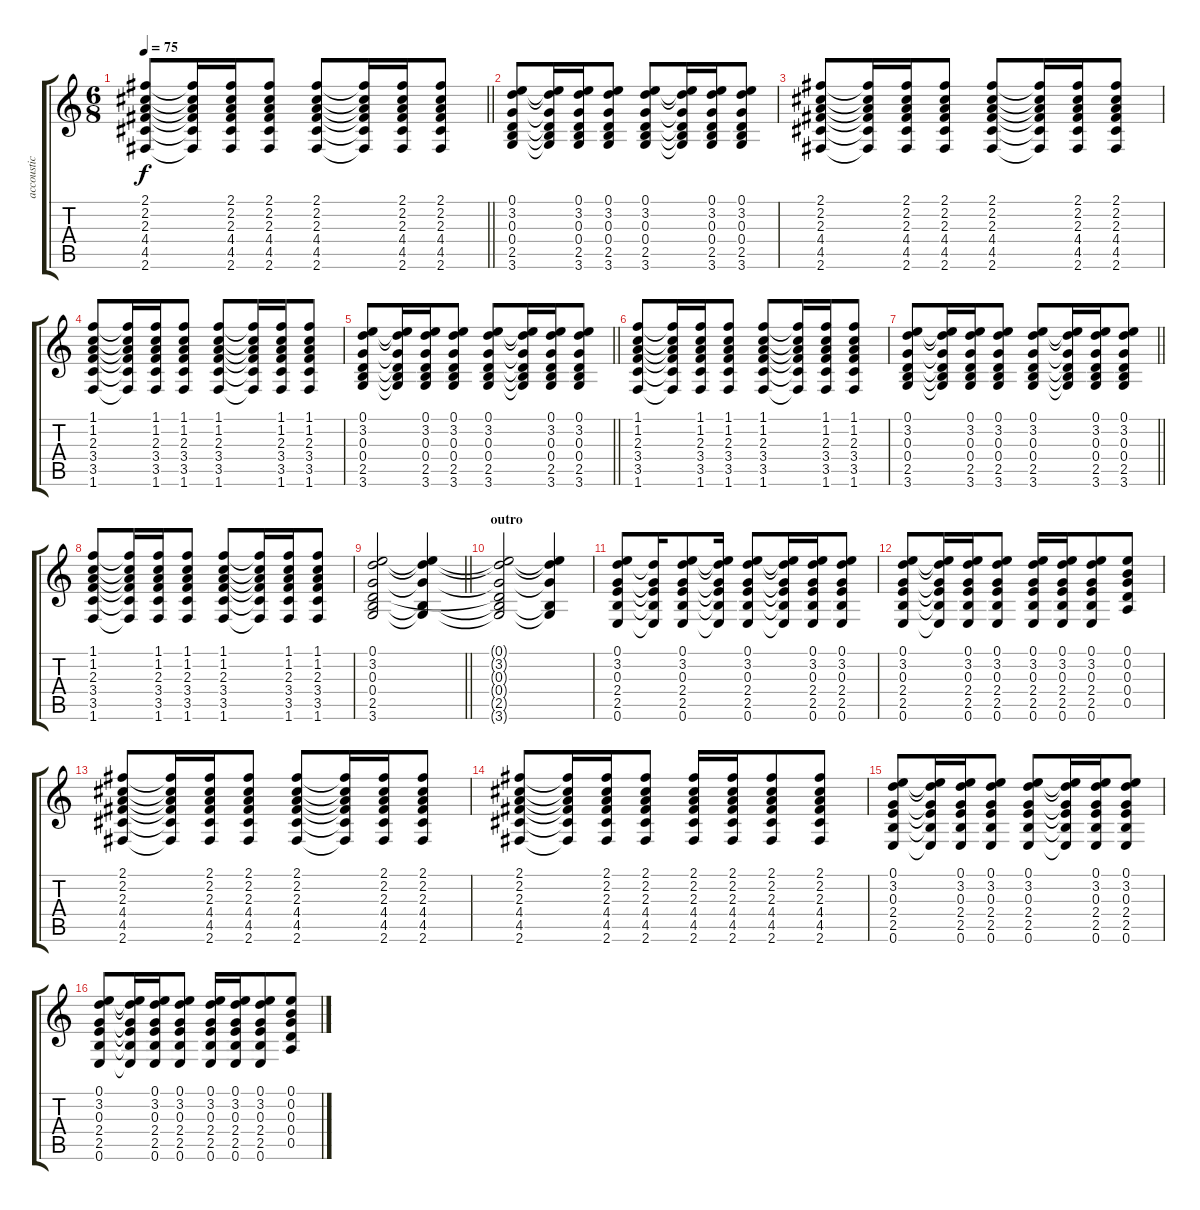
\track ("accoustic guitar " "accoustic ") {instrument acousticguitarnylon}
\staff {score tabs}
\tuning (E4 B3 G3 D3 A2 E2) {hide}
\ts (6 8)
\tempo 75
\clef g2
\barLineRight lightlight
\ks c
(2.1 2.2 2.3 4.4 4.5 2.6).8{dy f} (2.1{t} 2.2{t} 2.3{t} 4.4{t} 4.5{t} 2.6{t}).16 (2.1 2.2 2.3 4.4 4.5 2.6).16 (2.1 2.2 2.3 4.4 4.5 2.6).8 (2.1 2.2 2.3 4.4 4.5 2.6).8 (2.1{t} 2.2{t} 2.3{t} 4.4{t} 4.5{t} 2.6{t}).16 (2.1 2.2 2.3 4.4 4.5 2.6).16 (2.1 2.2 2.3 4.4 4.5 2.6).8 |
(0.1 3.2 0.3 0.4 2.5 3.6).8 (0.1{t} 3.2{t} 0.3{t} 0.4{t} 2.5{t} 3.6{t}).16 (0.1 3.2 0.3 0.4 2.5 3.6).16 (0.1 3.2 0.3 0.4 2.5 3.6).8 (0.1 3.2 0.3 0.4 2.5 3.6).8 (0.1{t} 3.2{t} 0.3{t} 0.4{t} 2.5{t} 3.6{t}).16 (0.1 3.2 0.3 0.4 2.5 3.6).16 (0.1 3.2 0.3 0.4 2.5 3.6).8 |
(2.1 2.2 2.3 4.4 4.5 2.6).8 (2.1{t} 2.2{t} 2.3{t} 4.4{t} 4.5{t} 2.6{t}).16 (2.1 2.2 2.3 4.4 4.5 2.6).16 (2.1 2.2 2.3 4.4 4.5 2.6).8 (2.1 2.2 2.3 4.4 4.5 2.6).8 (2.1{t} 2.2{t} 2.3{t} 4.4{t} 4.5{t} 2.6{t}).16 (2.1 2.2 2.3 4.4 4.5 2.6).16 (2.1 2.2 2.3 4.4 4.5 2.6).8 |
(1.1 1.2 2.3 3.4 3.5 1.6).8 (1.1{t} 1.2{t} 2.3{t} 3.4{t} 3.5{t} 1.6{t}).16 (1.1 1.2 2.3 3.4 3.5 1.6).16 (1.1 1.2 2.3 3.4 3.5 1.6).8 (1.1 1.2 2.3 3.4 3.5 1.6).8 (1.1{t} 1.2{t} 2.3{t} 3.4{t} 3.5{t} 1.6{t}).16 (1.1 1.2 2.3 3.4 3.5 1.6).16 (1.1 1.2 2.3 3.4 3.5 1.6).8 |
\barLineRight lightlight
(0.1 3.2 0.3 0.4 2.5 3.6).8 (0.1{t} 3.2{t} 0.3{t} 0.4{t} 2.5{t} 3.6{t}).16 (0.1 3.2 0.3 0.4 2.5 3.6).16 (0.1 3.2 0.3 0.4 2.5 3.6).8 (0.1 3.2 0.3 0.4 2.5 3.6).8 (0.1{t} 3.2{t} 0.3{t} 0.4{t} 2.5{t} 3.6{t}).16 (0.1 3.2 0.3 0.4 2.5 3.6).16 (0.1 3.2 0.3 0.4 2.5 3.6).8 |
(1.1 1.2 2.3 3.4 3.5 1.6).8 (1.1{t} 1.2{t} 2.3{t} 3.4{t} 3.5{t} 1.6{t}).16 (1.1 1.2 2.3 3.4 3.5 1.6).16 (1.1 1.2 2.3 3.4 3.5 1.6).8 (1.1 1.2 2.3 3.4 3.5 1.6).8 (1.1{t} 1.2{t} 2.3{t} 3.4{t} 3.5{t} 1.6{t}).16 (1.1 1.2 2.3 3.4 3.5 1.6).16 (1.1 1.2 2.3 3.4 3.5 1.6).8 |
\barLineRight lightlight
(0.1 3.2 0.3 0.4 2.5 3.6).8 (0.1{t} 3.2{t} 0.3{t} 0.4{t} 2.5{t} 3.6{t}).16 (0.1 3.2 0.3 0.4 2.5 3.6).16 (0.1 3.2 0.3 0.4 2.5 3.6).8 (0.1 3.2 0.3 0.4 2.5 3.6).8 (0.1{t} 3.2{t} 0.3{t} 0.4{t} 2.5{t} 3.6{t}).16 (0.1 3.2 0.3 0.4 2.5 3.6).16 (0.1 3.2 0.3 0.4 2.5 3.6).8 |
(1.1 1.2 2.3 3.4 3.5 1.6).8 (1.1{t} 1.2{t} 2.3{t} 3.4{t} 3.5{t} 1.6{t}).16 (1.1 1.2 2.3 3.4 3.5 1.6).16 (1.1 1.2 2.3 3.4 3.5 1.6).8 (1.1 1.2 2.3 3.4 3.5 1.6).8 (1.1{t} 1.2{t} 2.3{t} 3.4{t} 3.5{t} 1.6{t}).16 (1.1 1.2 2.3 3.4 3.5 1.6).16 (1.1 1.2 2.3 3.4 3.5 1.6).8 |
\barLineRight lightlight
(0.1 3.2 0.3 0.4 2.5 3.6).2 (0.1{t} 3.2{t} 0.3{t} 2.5{t} 3.6{t}).4 |
\section ("" "outro")
(0.1{t} 3.2{t} 0.3{t} 0.4{t} 2.5{t} 3.6{t}).2 (0.1{t} 3.2{t} 0.3{t} 2.5{t} 3.6{t}).4 |
(0.1 3.2 0.3 2.4 2.5 0.6).8 (3.2{t} 0.3{t} 2.4{t} 2.5{t} 0.6{t}).16 (0.1 3.2 0.3 2.4 2.5 0.6).8 (0.1{t} 3.2{t} 0.3{t} 2.4{t} 2.5{t} 0.6{t}).16 (0.1 3.2 0.3 2.4 2.5 0.6).8 (0.1{t} 3.2{t} 0.3{t} 2.4{t} 2.5{t} 0.6{t}).16 (0.1 3.2 0.3 2.4 2.5 0.6).16 (0.1 3.2 0.3 2.4 2.5 0.6).8 |
(0.1 3.2 0.3 2.4 2.5 0.6).8 (0.1{t} 3.2{t} 0.3{t} 2.4{t} 2.5{t} 0.6{t}).16 (0.1 3.2 0.3 2.4 2.5 0.6).16 (0.1 3.2 0.3 2.4 2.5 0.6).8 (0.1 3.2 0.3 2.4 2.5 0.6).16 (0.1 3.2 0.3 2.4 2.5 0.6).16 (0.1 3.2 0.3 2.4 2.5 0.6).8 (0.1 0.2 0.3 0.4 0.5).8 |
(2.1 2.2 2.3 4.4 4.5 2.6).8 (2.1{t} 2.2{t} 2.3{t} 4.4{t} 4.5{t} 2.6{t}).16 (2.1 2.2 2.3 4.4 4.5 2.6).16 (2.1 2.2 2.3 4.4 4.5 2.6).8 (2.1 2.2 2.3 4.4 4.5 2.6).8 (2.1{t} 2.2{t} 2.3{t} 4.4{t} 4.5{t} 2.6{t}).16 (2.1 2.2 2.3 4.4 4.5 2.6).16 (2.1 2.2 2.3 4.4 4.5 2.6).8 |
(2.1 2.2 2.3 4.4 4.5 2.6).8 (2.1{t} 2.2{t} 2.3{t} 4.4{t} 4.5{t} 2.6{t}).16 (2.1 2.2 2.3 4.4 4.5 2.6).16 (2.1 2.2 2.3 4.4 4.5 2.6).8 (2.1 2.2 2.3 4.4 4.5 2.6).16 (2.1 2.2 2.3 4.4 4.5 2.6).16 (2.1 2.2 2.3 4.4 4.5 2.6).8 (2.1 2.2 2.3 4.4 4.5 2.6).8 |
(0.1 3.2 0.3 2.4 2.5 0.6).8 (0.1{t} 3.2{t} 0.3{t} 2.4{t} 2.5{t} 0.6{t}).16 (0.1 3.2 0.3 2.4 2.5 0.6).16 (0.1 3.2 0.3 2.4 2.5 0.6).8 (0.1 3.2 0.3 2.4 2.5 0.6).8 (0.1{t} 3.2{t} 0.3{t} 2.4{t} 2.5{t} 0.6{t}).16 (0.1 3.2 0.3 2.4 2.5 0.6).16 (0.1 3.2 0.3 2.4 2.5 0.6).8 |
(0.1 3.2 0.3 2.4 2.5 0.6).8 (0.1{t} 3.2{t} 0.3{t} 2.4{t} 2.5{t} 0.6{t}).16 (0.1 3.2 0.3 2.4 2.5 0.6).16 (0.1 3.2 0.3 2.4 2.5 0.6).8 (0.1 3.2 0.3 2.4 2.5 0.6).16 (0.1 3.2 0.3 2.4 2.5 0.6).16 (0.1 3.2 0.3 2.4 2.5 0.6).8 (0.1 0.2 0.3 0.4 0.5).8
